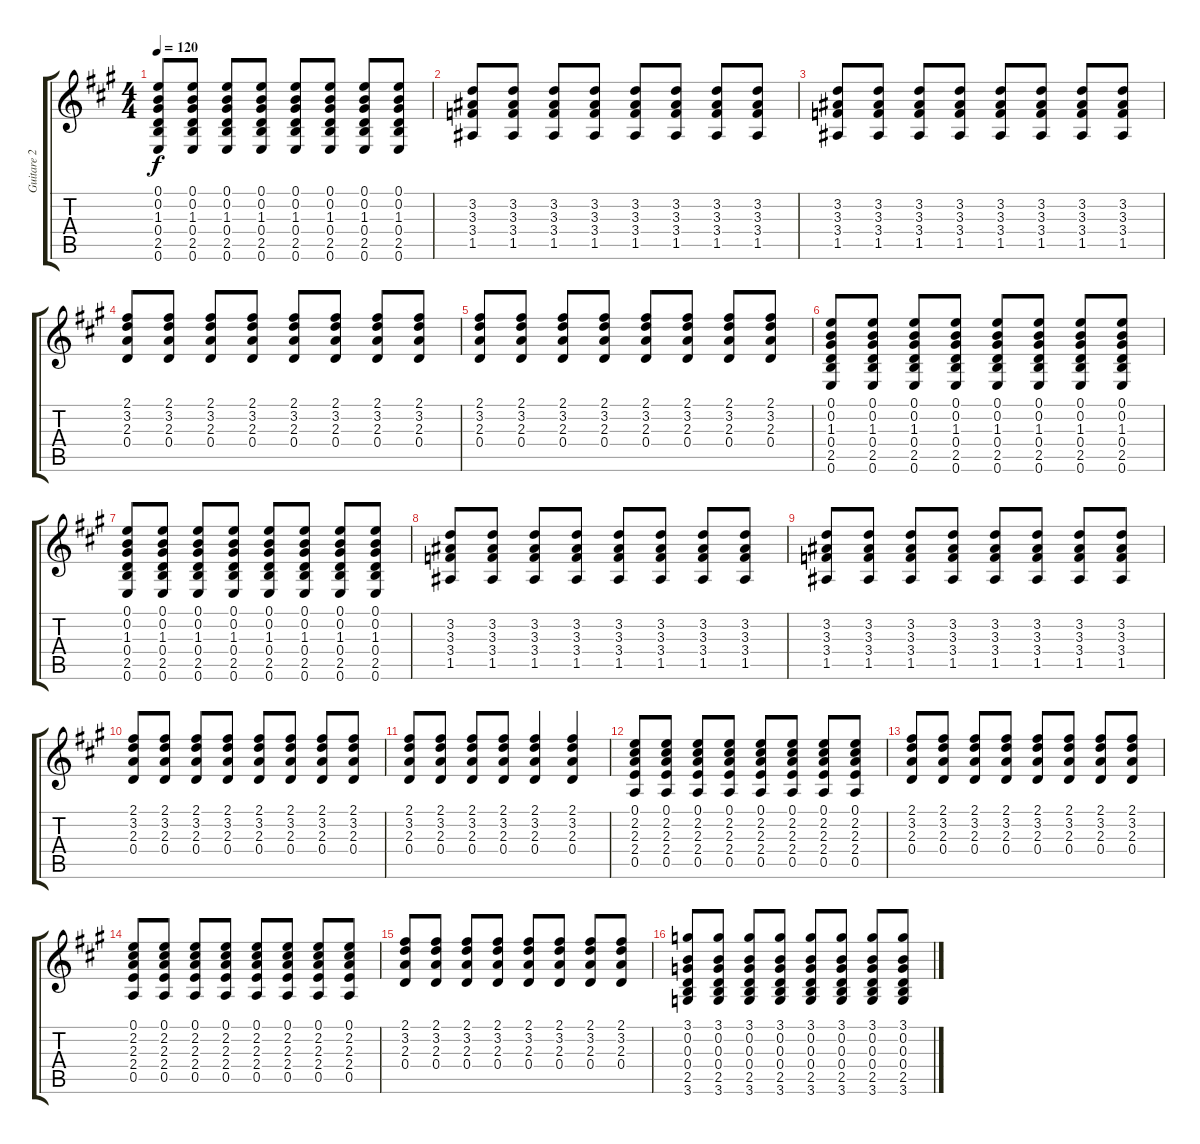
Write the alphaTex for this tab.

\track ("Guitare 2" "Guitare 2") {instrument electricguitarjazz}
\staff {score tabs}
\tuning (E4 B3 G3 D3 A2 E2) {hide}
\ts (4 4)
\tempo 120
\clef g2
\ks a
(0.1 0.2 1.3 0.4 2.5 0.6).8{dy f} (0.1 0.2 1.3 0.4 2.5 0.6).8 (0.1 0.2 1.3 0.4 2.5 0.6).8 (0.1 0.2 1.3 0.4 2.5 0.6).8 (0.1 0.2 1.3 0.4 2.5 0.6).8 (0.1 0.2 1.3 0.4 2.5 0.6).8 (0.1 0.2 1.3 0.4 2.5 0.6).8 (0.1 0.2 1.3 0.4 2.5 0.6).8 |
(3.2 3.3 3.4 1.5).8 (3.2 3.3 3.4 1.5).8 (3.2 3.3 3.4 1.5).8 (3.2 3.3 3.4 1.5).8 (3.2 3.3 3.4 1.5).8 (3.2 3.3 3.4 1.5).8 (3.2 3.3 3.4 1.5).8 (3.2 3.3 3.4 1.5).8 |
(3.2 3.3 3.4 1.5).8 (3.2 3.3 3.4 1.5).8 (3.2 3.3 3.4 1.5).8 (3.2 3.3 3.4 1.5).8 (3.2 3.3 3.4 1.5).8 (3.2 3.3 3.4 1.5).8 (3.2 3.3 3.4 1.5).8 (3.2 3.3 3.4 1.5).8 |
(2.1 3.2 2.3 0.4).8 (2.1 3.2 2.3 0.4).8 (2.1 3.2 2.3 0.4).8 (2.1 3.2 2.3 0.4).8 (2.1 3.2 2.3 0.4).8 (2.1 3.2 2.3 0.4).8 (2.1 3.2 2.3 0.4).8 (2.1 3.2 2.3 0.4).8 |
(2.1 3.2 2.3 0.4).8 (2.1 3.2 2.3 0.4).8 (2.1 3.2 2.3 0.4).8 (2.1 3.2 2.3 0.4).8 (2.1 3.2 2.3 0.4).8 (2.1 3.2 2.3 0.4).8 (2.1 3.2 2.3 0.4).8 (2.1 3.2 2.3 0.4).8 |
(0.1 0.2 1.3 0.4 2.5 0.6).8 (0.1 0.2 1.3 0.4 2.5 0.6).8 (0.1 0.2 1.3 0.4 2.5 0.6).8 (0.1 0.2 1.3 0.4 2.5 0.6).8 (0.1 0.2 1.3 0.4 2.5 0.6).8 (0.1 0.2 1.3 0.4 2.5 0.6).8 (0.1 0.2 1.3 0.4 2.5 0.6).8 (0.1 0.2 1.3 0.4 2.5 0.6).8 |
(0.1 0.2 1.3 0.4 2.5 0.6).8 (0.1 0.2 1.3 0.4 2.5 0.6).8 (0.1 0.2 1.3 0.4 2.5 0.6).8 (0.1 0.2 1.3 0.4 2.5 0.6).8 (0.1 0.2 1.3 0.4 2.5 0.6).8 (0.1 0.2 1.3 0.4 2.5 0.6).8 (0.1 0.2 1.3 0.4 2.5 0.6).8 (0.1 0.2 1.3 0.4 2.5 0.6).8 |
(3.2 3.3 3.4 1.5).8 (3.2 3.3 3.4 1.5).8 (3.2 3.3 3.4 1.5).8 (3.2 3.3 3.4 1.5).8 (3.2 3.3 3.4 1.5).8 (3.2 3.3 3.4 1.5).8 (3.2 3.3 3.4 1.5).8 (3.2 3.3 3.4 1.5).8 |
(3.2 3.3 3.4 1.5).8 (3.2 3.3 3.4 1.5).8 (3.2 3.3 3.4 1.5).8 (3.2 3.3 3.4 1.5).8 (3.2 3.3 3.4 1.5).8 (3.2 3.3 3.4 1.5).8 (3.2 3.3 3.4 1.5).8 (3.2 3.3 3.4 1.5).8 |
(2.1 3.2 2.3 0.4).8 (2.1 3.2 2.3 0.4).8 (2.1 3.2 2.3 0.4).8 (2.1 3.2 2.3 0.4).8 (2.1 3.2 2.3 0.4).8 (2.1 3.2 2.3 0.4).8 (2.1 3.2 2.3 0.4).8 (2.1 3.2 2.3 0.4).8 |
(2.1 3.2 2.3 0.4).8 (2.1 3.2 2.3 0.4).8 (2.1 3.2 2.3 0.4).8 (2.1 3.2 2.3 0.4).8 (2.1 3.2 2.3 0.4).4 (2.1 3.2 2.3 0.4).4 |
(0.1 2.2 2.3 2.4 0.5).8 (0.1 2.2 2.3 2.4 0.5).8 (0.1 2.2 2.3 2.4 0.5).8 (0.1 2.2 2.3 2.4 0.5).8 (0.1 2.2 2.3 2.4 0.5).8 (0.1 2.2 2.3 2.4 0.5).8 (0.1 2.2 2.3 2.4 0.5).8 (0.1 2.2 2.3 2.4 0.5).8 |
(2.1 3.2 2.3 0.4).8 (2.1 3.2 2.3 0.4).8 (2.1 3.2 2.3 0.4).8 (2.1 3.2 2.3 0.4).8 (2.1 3.2 2.3 0.4).8 (2.1 3.2 2.3 0.4).8 (2.1 3.2 2.3 0.4).8 (2.1 3.2 2.3 0.4).8 |
(0.1 2.2 2.3 2.4 0.5).8 (0.1 2.2 2.3 2.4 0.5).8 (0.1 2.2 2.3 2.4 0.5).8 (0.1 2.2 2.3 2.4 0.5).8 (0.1 2.2 2.3 2.4 0.5).8 (0.1 2.2 2.3 2.4 0.5).8 (0.1 2.2 2.3 2.4 0.5).8 (0.1 2.2 2.3 2.4 0.5).8 |
(2.1 3.2 2.3 0.4).8 (2.1 3.2 2.3 0.4).8 (2.1 3.2 2.3 0.4).8 (2.1 3.2 2.3 0.4).8 (2.1 3.2 2.3 0.4).8 (2.1 3.2 2.3 0.4).8 (2.1 3.2 2.3 0.4).8 (2.1 3.2 2.3 0.4).8 |
(3.1 0.2 0.3 0.4 2.5 3.6).8 (3.1 0.2 0.3 0.4 2.5 3.6).8 (3.1 0.2 0.3 0.4 2.5 3.6).8 (3.1 0.2 0.3 0.4 2.5 3.6).8 (3.1 0.2 0.3 0.4 2.5 3.6).8 (3.1 0.2 0.3 0.4 2.5 3.6).8 (3.1 0.2 0.3 0.4 2.5 3.6).8 (3.1 0.2 0.3 0.4 2.5 3.6).8
